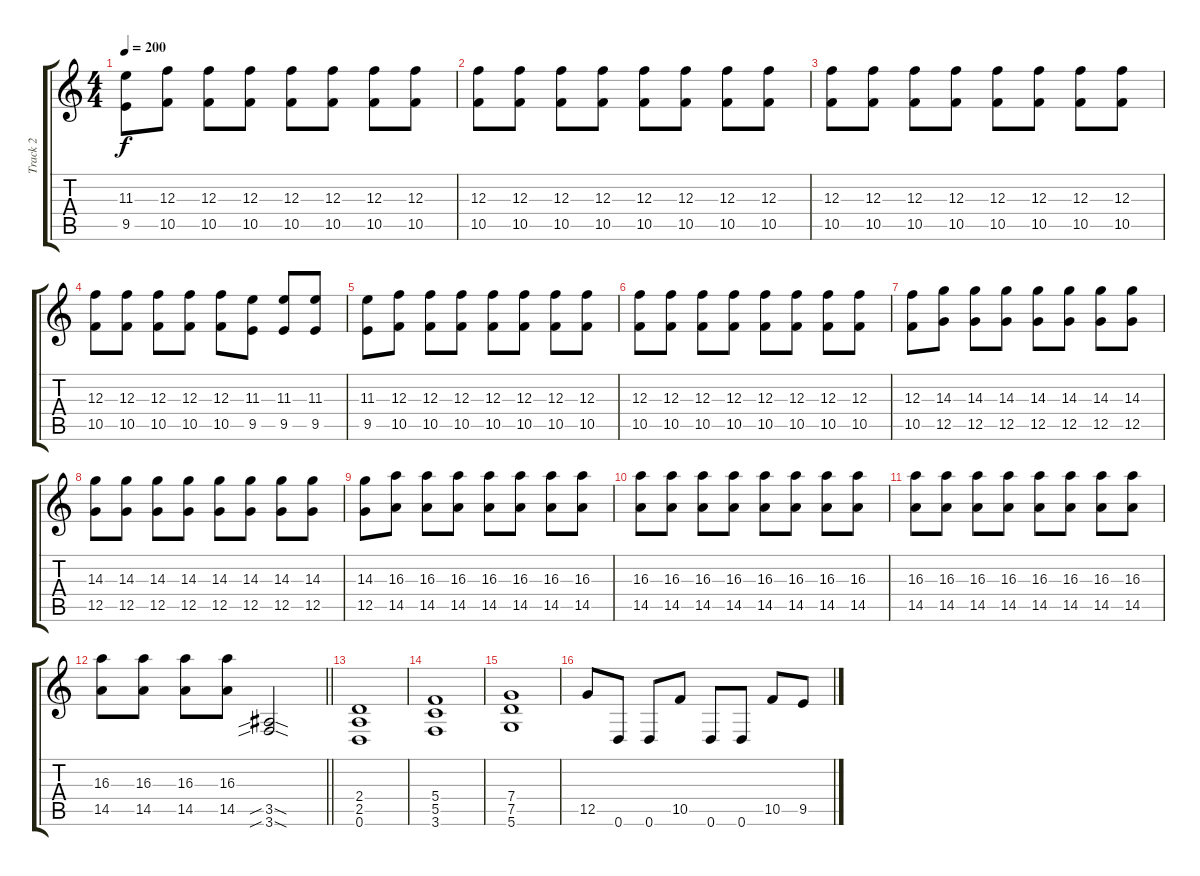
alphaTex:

\track ("Track 2" "Track 2") {instrument distortionguitar}
\staff {score tabs}
\tuning (D4 A3 F3 C3 G2 D2) {hide}
\ts (4 4)
\tempo 200
\clef g2
\ks c
(11.3 9.5).8{dy f} (12.3 10.5).8 (12.3 10.5).8 (12.3 10.5).8 (12.3 10.5).8 (12.3 10.5).8 (12.3 10.5).8 (12.3 10.5).8 |
(12.3 10.5).8 (12.3 10.5).8 (12.3 10.5).8 (12.3 10.5).8 (12.3 10.5).8 (12.3 10.5).8 (12.3 10.5).8 (12.3 10.5).8 |
(12.3 10.5).8 (12.3 10.5).8 (12.3 10.5).8 (12.3 10.5).8 (12.3 10.5).8 (12.3 10.5).8 (12.3 10.5).8 (12.3 10.5).8 |
(12.3 10.5).8 (12.3 10.5).8 (12.3 10.5).8 (12.3 10.5).8 (12.3 10.5).8 (11.3 9.5).8 (11.3 9.5).8 (11.3 9.5).8 |
(11.3 9.5).8 (12.3 10.5).8 (12.3 10.5).8 (12.3 10.5).8 (12.3 10.5).8 (12.3 10.5).8 (12.3 10.5).8 (12.3 10.5).8 |
(12.3 10.5).8 (12.3 10.5).8 (12.3 10.5).8 (12.3 10.5).8 (12.3 10.5).8 (12.3 10.5).8 (12.3 10.5).8 (12.3 10.5).8 |
(12.3 10.5).8 (14.3 12.5).8 (14.3 12.5).8 (14.3 12.5).8 (14.3 12.5).8 (14.3 12.5).8 (14.3 12.5).8 (14.3 12.5).8 |
(14.3 12.5).8 (14.3 12.5).8 (14.3 12.5).8 (14.3 12.5).8 (14.3 12.5).8 (14.3 12.5).8 (14.3 12.5).8 (14.3 12.5).8 |
(14.3 12.5).8 (16.3 14.5).8 (16.3 14.5).8 (16.3 14.5).8 (16.3 14.5).8 (16.3 14.5).8 (16.3 14.5).8 (16.3 14.5).8 |
(16.3 14.5).8 (16.3 14.5).8 (16.3 14.5).8 (16.3 14.5).8 (16.3 14.5).8 (16.3 14.5).8 (16.3 14.5).8 (16.3 14.5).8 |
(16.3 14.5).8 (16.3 14.5).8 (16.3 14.5).8 (16.3 14.5).8 (16.3 14.5).8 (16.3 14.5).8 (16.3 14.5).8 (16.3 14.5).8 |
\barLineRight lightlight
(16.3 14.5).8 (16.3 14.5).8 (16.3 14.5).8 (16.3 14.5).8 (3.5{sib sod} 3.6{sib sod}).2{volume 13} |
\section ("" "")
(2.4 2.5 0.6).1 |
(5.4 5.5 3.6).1 |
(7.4 7.5 5.6).1 |
12.5.8 0.6.8 0.6.8 10.5.8 0.6.8 0.6.8 10.5.8 9.5.8
